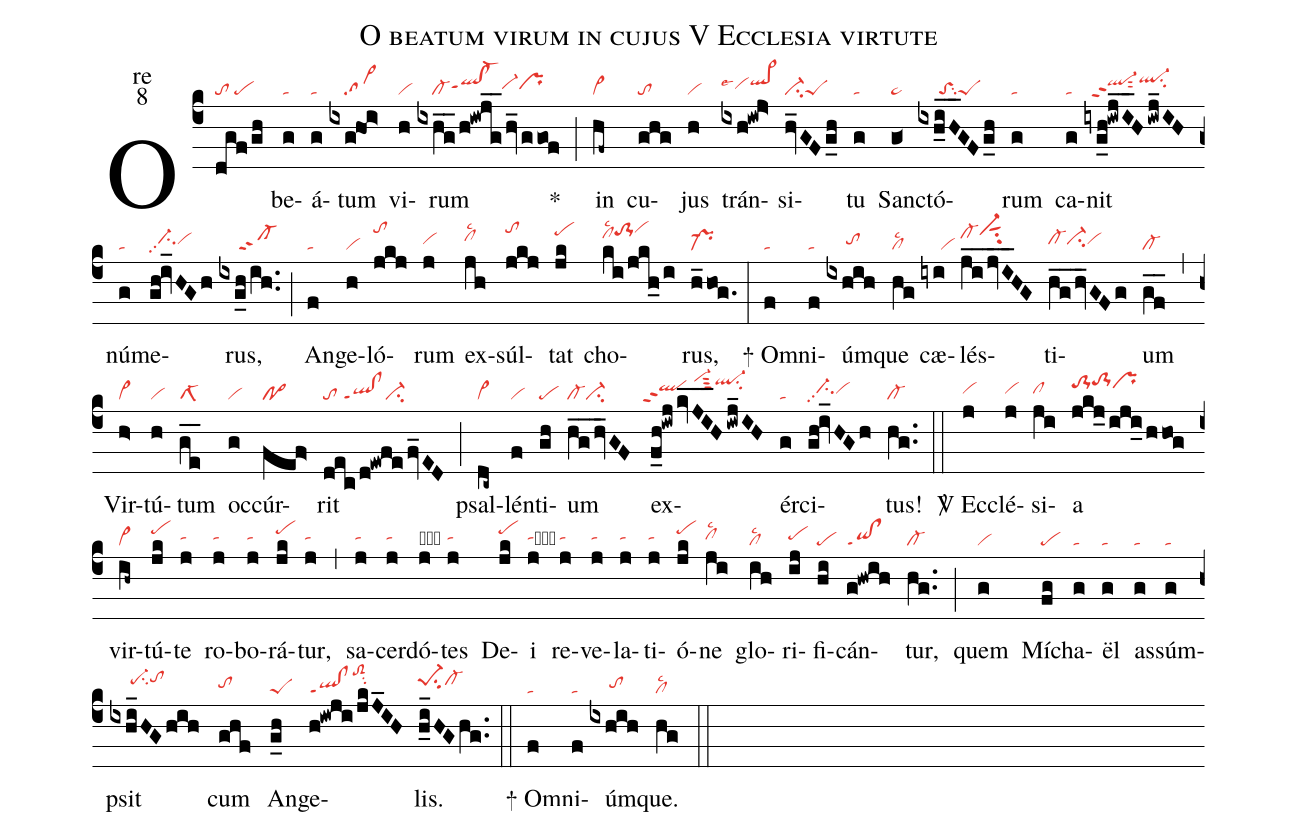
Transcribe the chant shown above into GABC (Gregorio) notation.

name:O beatum virum in cujus V Ecclesia virtute;
office-part:re;
mode:8;
nabc-lines:1;
%%
(c4) O(dgf/gh|to/pe) be(g|ta)á(g|ta)tum(ixg@ho1i>|////sa>) vi(h|vi)rum(ixhg__/h!iwj_g_2/hv_/ggof|////cl-qlhh!cl-hhppt1vi-hhprhh) <sp>*</sp>(;) in(hf~|vi>) cu(ghg|to)jus(h|vi) trán(ixh!iwj>|vihhlse4ql>hi)si(hv_GFg_h|ci-peS)tu(g|ta) San(g<|pe~)ctó(ixh_iH__GFg_h|/////toSsu2peS)rum(g|ta) ca(g|ta)nit(iyg_h!iwjI__H/iwj_IH|//ql-hippt2sut2ql-hjsu2) nú(g|ta)me(gh!iv_HGh|//ci-hhpp2vihh)rus,(ixg_h/ih..|/////cl-ppt2) (;) An(f|ta)ge(h|vi)ló(jkj|tohl)rum(j|vihh) ex(jh|clhilsc2)súl(jkj|tohl)tat(jk|pehk) cho(ki/jkh_/i|clhjlsc2to-1hkvihl)rus,(h_hog.|pr-) (:)

<sp>+</sp> O(f|ta)mni(f|ta)úm(ixhih|/////tohh)que(hg|cllsc2) cæ(iyi|/////vi)lés(ji__jv_I_HG|cl-hjvi-hksut1su2)ti(hg__/hv_GFg|cl-hhci-hhvihh)um(gf__|cl-) (,) Vir(h>|vi>)tú(h|vi)tum(g_e_|clS-1) oc(g|vi)cúr(fef>|po>)rit(dec/d!ewfefv_ED|to/ql!clppt1ci-) (;) psal(dc~|vi>)lén(f|vi)ti(gh|pe)um(hg__hv_GF|cl-ci-) ex(f_h!iwj/kvJI___H/iwj_IH|``qlhippt2/vi-hlsut3ql-hksu2)ér(g|ta)ci(gh!iv_HGh|//ci-hhpp2vihh)tus!(hg..|cl-) (::)

<sp>V/</sp> Ec(j|vihh)clé(j|vihh)si(ji|clhh)a(jkj_/iji_/hhog|to-1hjto-1hkprhj) vir(ih~|vi>)tú(jk|pehj)te(j|tahh) ro(j|tahh)bo(j|tahh)rá(jk|pehj)tur,(j|tahh) (,) sa(j|tahh)cer(j|tahh)dó(j|obtahh)tes(j|tahh) De(jk|pehj)i(j|tahhcb) re(j|tahh)ve(j|tahh)la(j|tahh)ti(j|tahh)ó(jk|pehj)ne(ji|clhhlsc2) glo(ih|cllsc2)ri(ij|pehh)fi(hi|pe)cán(g!hwih|qi!clppt1)tur,(hg..|cl-) (;) quem(g|vi) Mí(fg|pe)cha(g|ta)ël(g|ta) as(g|ta)súm(g|ta)psit(ixhi_HGhih|/////pe-hisu2tohj) cum(ghf|tohh) An(g_h|peS)ge(h!iwji/jkJ_IH|ql!clppt1toS2hlsu2)lis.(h_i_HGhg..|pe-1hisu2cl-hi) (::)

<sp>+</sp> O(f|ta)mni(f|ta)úm(ixhih|/////tohh)que.(hg|cllsc2) (::)
